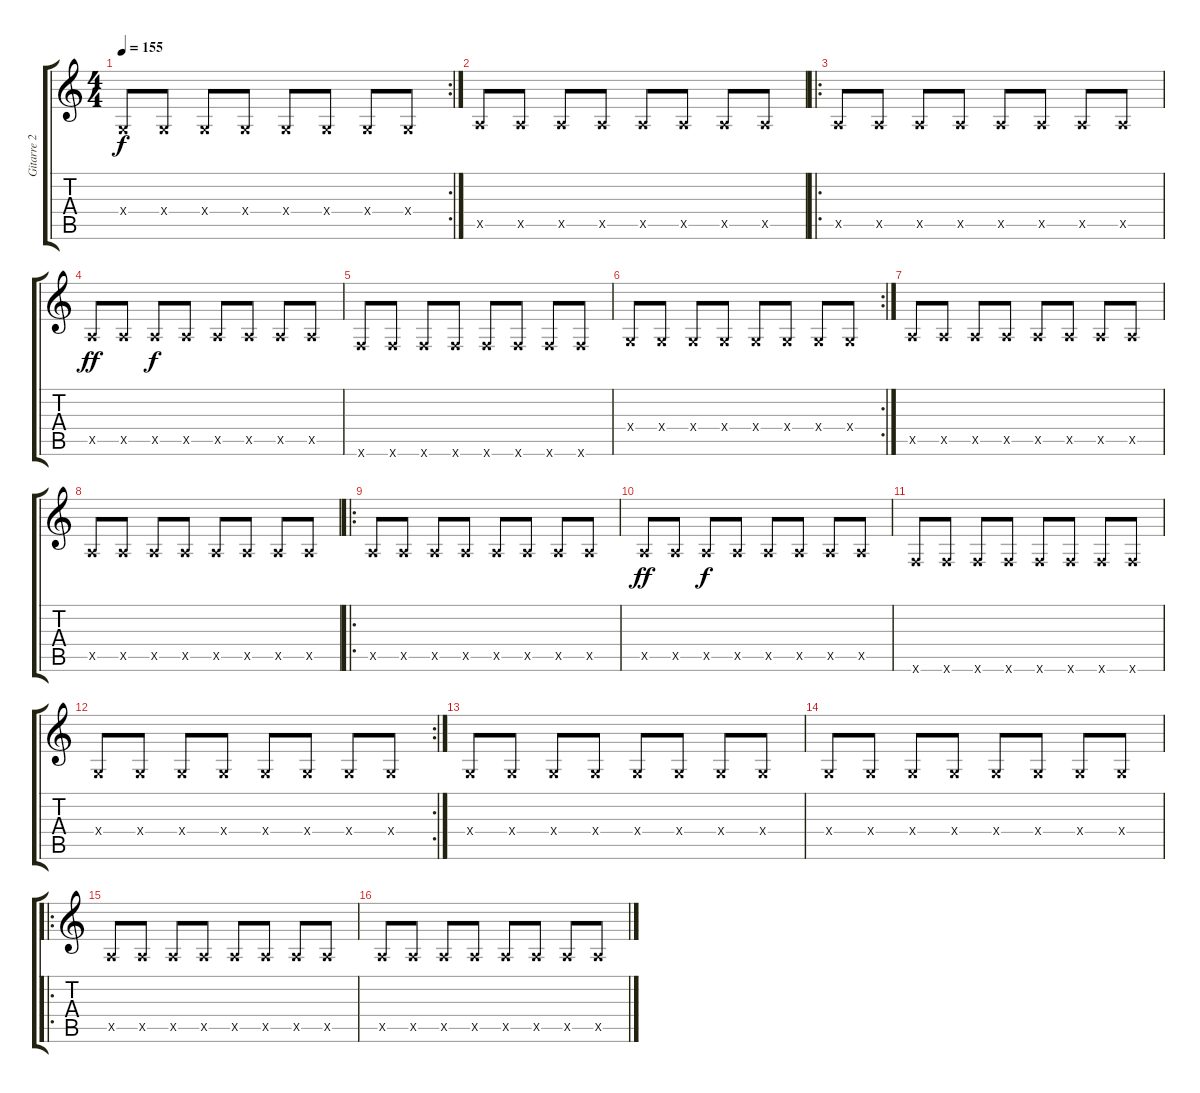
\track ("Gitarre 2 " "Gitarre 2 ") {instrument acousticguitarsteel}
\staff {score tabs}
\tuning (E4 B3 G3 G2 A2 F2) {hide}
\rc 2
\ts (4 4)
\tempo 155
\clef g2
\ks c
0.4{x}.8{dy f} 0.4{x}.8 0.4{x}.8 0.4{x}.8 0.4{x}.8 0.4{x}.8 0.4{x}.8 0.4{x}.8 |
0.5{x}.8 0.5{x}.8 0.5{x}.8 0.5{x}.8 0.5{x}.8 0.5{x}.8 0.5{x}.8 0.5{x}.8 |
\ro
0.5{x}.8 0.5{x}.8 0.5{x}.8 0.5{x}.8 0.5{x}.8 0.5{x}.8 0.5{x}.8 0.5{x}.8 |
0.5{x}.8{dy ff} 0.5{x}.8 0.5{x}.8{dy f} 0.5{x}.8 0.5{x}.8 0.5{x}.8 0.5{x}.8 0.5{x}.8 |
0.6{x}.8 0.6{x}.8 0.6{x}.8 0.6{x}.8 0.6{x}.8 0.6{x}.8 0.6{x}.8 0.6{x}.8 |
\rc 2
0.4{x}.8 0.4{x}.8 0.4{x}.8 0.4{x}.8 0.4{x}.8 0.4{x}.8 0.4{x}.8 0.4{x}.8 |
0.5{x}.8 0.5{x}.8 0.5{x}.8 0.5{x}.8 0.5{x}.8 0.5{x}.8 0.5{x}.8 0.5{x}.8 |
0.5{x}.8 0.5{x}.8 0.5{x}.8 0.5{x}.8 0.5{x}.8 0.5{x}.8 0.5{x}.8 0.5{x}.8 |
\ro
0.5{x}.8 0.5{x}.8 0.5{x}.8 0.5{x}.8 0.5{x}.8 0.5{x}.8 0.5{x}.8 0.5{x}.8 |
0.5{x}.8{dy ff} 0.5{x}.8 0.5{x}.8{dy f} 0.5{x}.8 0.5{x}.8 0.5{x}.8 0.5{x}.8 0.5{x}.8 |
0.6{x}.8 0.6{x}.8 0.6{x}.8 0.6{x}.8 0.6{x}.8 0.6{x}.8 0.6{x}.8 0.6{x}.8 |
\rc 2
0.4{x}.8 0.4{x}.8 0.4{x}.8 0.4{x}.8 0.4{x}.8 0.4{x}.8 0.4{x}.8 0.4{x}.8 |
0.4{x}.8 0.4{x}.8 0.4{x}.8 0.4{x}.8 0.4{x}.8 0.4{x}.8 0.4{x}.8 0.4{x}.8 |
0.4{x}.8 0.4{x}.8 0.4{x}.8 0.4{x}.8 0.4{x}.8 0.4{x}.8 0.4{x}.8 0.4{x}.8 |
\ro
0.5{x}.8 0.5{x}.8 0.5{x}.8 0.5{x}.8 0.5{x}.8 0.5{x}.8 0.5{x}.8 0.5{x}.8 |
0.5{x}.8 0.5{x}.8 0.5{x}.8 0.5{x}.8 0.5{x}.8 0.5{x}.8 0.5{x}.8 0.5{x}.8
